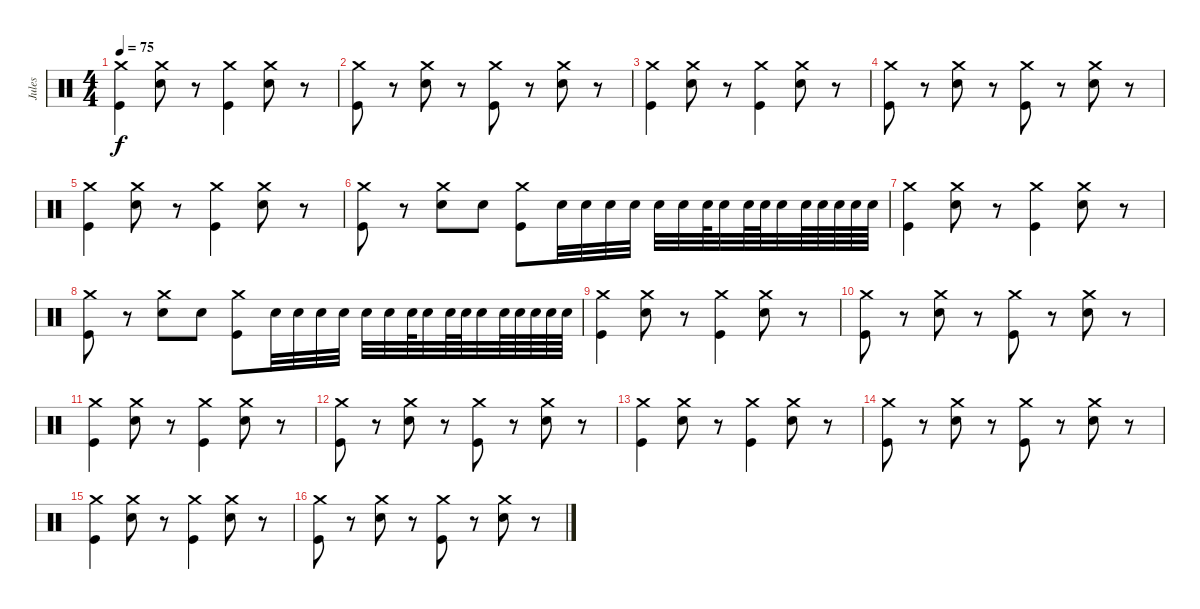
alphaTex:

\track ("Jules" "Jules") {instrument percussion}
\staff {score}
\articulation defaults
\ts (4 4)
\tempo 75
\clef neutral
\ks c
("Kick (hit)" "Crash medium (hit)").4{dy f} ("Snare (hit) 2" "Crash medium (hit)").8 r.8 ("Kick (hit)" "Crash medium (hit)").4 ("Snare (hit) 2" "Crash medium (hit)").8 r.8 |
("Kick (hit)" "Crash medium (hit)").8 r.8 ("Snare (hit) 2" "Crash medium (hit)").8 r.8 ("Kick (hit)" "Crash medium (hit)").8 r.8 ("Snare (hit) 2" "Crash medium (hit)").8 r.8 |
("Kick (hit)" "Crash medium (hit)").4 ("Snare (hit) 2" "Crash medium (hit)").8 r.8 ("Kick (hit)" "Crash medium (hit)").4 ("Snare (hit) 2" "Crash medium (hit)").8 r.8 |
("Kick (hit)" "Crash medium (hit)").8 r.8 ("Snare (hit) 2" "Crash medium (hit)").8 r.8 ("Kick (hit)" "Crash medium (hit)").8 r.8 ("Snare (hit) 2" "Crash medium (hit)").8 r.8 |
("Kick (hit)" "Crash medium (hit)").4 ("Snare (hit) 2" "Crash medium (hit)").8 r.8 ("Kick (hit)" "Crash medium (hit)").4 ("Snare (hit) 2" "Crash medium (hit)").8 r.8 |
("Kick (hit)" "Crash medium (hit)").8 r.8 ("Snare (hit) 2" "Crash medium (hit)").8 "Snare (hit) 2".8 ("Kick (hit)" "Crash medium (hit)").8 "Snare (hit) 2".32 "Snare (hit) 2".32 "Snare (hit) 2".32 "Snare (hit) 2".32 "Snare (hit) 2".32 "Snare (hit) 2".32 "Snare (hit) 2".64 "Snare (hit) 2".32 "Snare (hit) 2".64 "Snare (hit) 2".64 "Snare (hit) 2".32 "Snare (hit) 2".64 "Snare (hit) 2".64 "Snare (hit) 2".64 "Snare (hit) 2".64 "Snare (hit) 2".64 |
("Kick (hit)" "Crash medium (hit)").4 ("Snare (hit) 2" "Crash medium (hit)").8 r.8 ("Kick (hit)" "Crash medium (hit)").4 ("Snare (hit) 2" "Crash medium (hit)").8 r.8 |
("Kick (hit)" "Crash medium (hit)").8 r.8 ("Snare (hit) 2" "Crash medium (hit)").8 "Snare (hit) 2".8 ("Kick (hit)" "Crash medium (hit)").8 "Snare (hit) 2".32 "Snare (hit) 2".32 "Snare (hit) 2".32 "Snare (hit) 2".32 "Snare (hit) 2".32 "Snare (hit) 2".32 "Snare (hit) 2".64 "Snare (hit) 2".32 "Snare (hit) 2".64 "Snare (hit) 2".64 "Snare (hit) 2".32 "Snare (hit) 2".64 "Snare (hit) 2".64 "Snare (hit) 2".64 "Snare (hit) 2".64 "Snare (hit) 2".64 |
("Kick (hit)" "Crash medium (hit)").4 ("Snare (hit) 2" "Crash medium (hit)").8 r.8 ("Kick (hit)" "Crash medium (hit)").4 ("Snare (hit) 2" "Crash medium (hit)").8 r.8 |
("Kick (hit)" "Crash medium (hit)").8 r.8 ("Snare (hit) 2" "Crash medium (hit)").8 r.8 ("Kick (hit)" "Crash medium (hit)").8 r.8 ("Snare (hit) 2" "Crash medium (hit)").8 r.8 |
("Kick (hit)" "Crash medium (hit)").4 ("Snare (hit) 2" "Crash medium (hit)").8 r.8 ("Kick (hit)" "Crash medium (hit)").4 ("Snare (hit) 2" "Crash medium (hit)").8 r.8 |
("Kick (hit)" "Crash medium (hit)").8 r.8 ("Snare (hit) 2" "Crash medium (hit)").8 r.8 ("Kick (hit)" "Crash medium (hit)").8 r.8 ("Snare (hit) 2" "Crash medium (hit)").8 r.8 |
("Kick (hit)" "Crash medium (hit)").4 ("Snare (hit) 2" "Crash medium (hit)").8 r.8 ("Kick (hit)" "Crash medium (hit)").4 ("Snare (hit) 2" "Crash medium (hit)").8 r.8 |
("Kick (hit)" "Crash medium (hit)").8 r.8 ("Snare (hit) 2" "Crash medium (hit)").8 r.8 ("Kick (hit)" "Crash medium (hit)").8 r.8 ("Snare (hit) 2" "Crash medium (hit)").8 r.8 |
("Kick (hit)" "Crash medium (hit)").4 ("Snare (hit) 2" "Crash medium (hit)").8 r.8 ("Kick (hit)" "Crash medium (hit)").4 ("Snare (hit) 2" "Crash medium (hit)").8 r.8 |
("Kick (hit)" "Crash medium (hit)").8 r.8 ("Snare (hit) 2" "Crash medium (hit)").8 r.8 ("Kick (hit)" "Crash medium (hit)").8 r.8 ("Snare (hit) 2" "Crash medium (hit)").8 r.8
